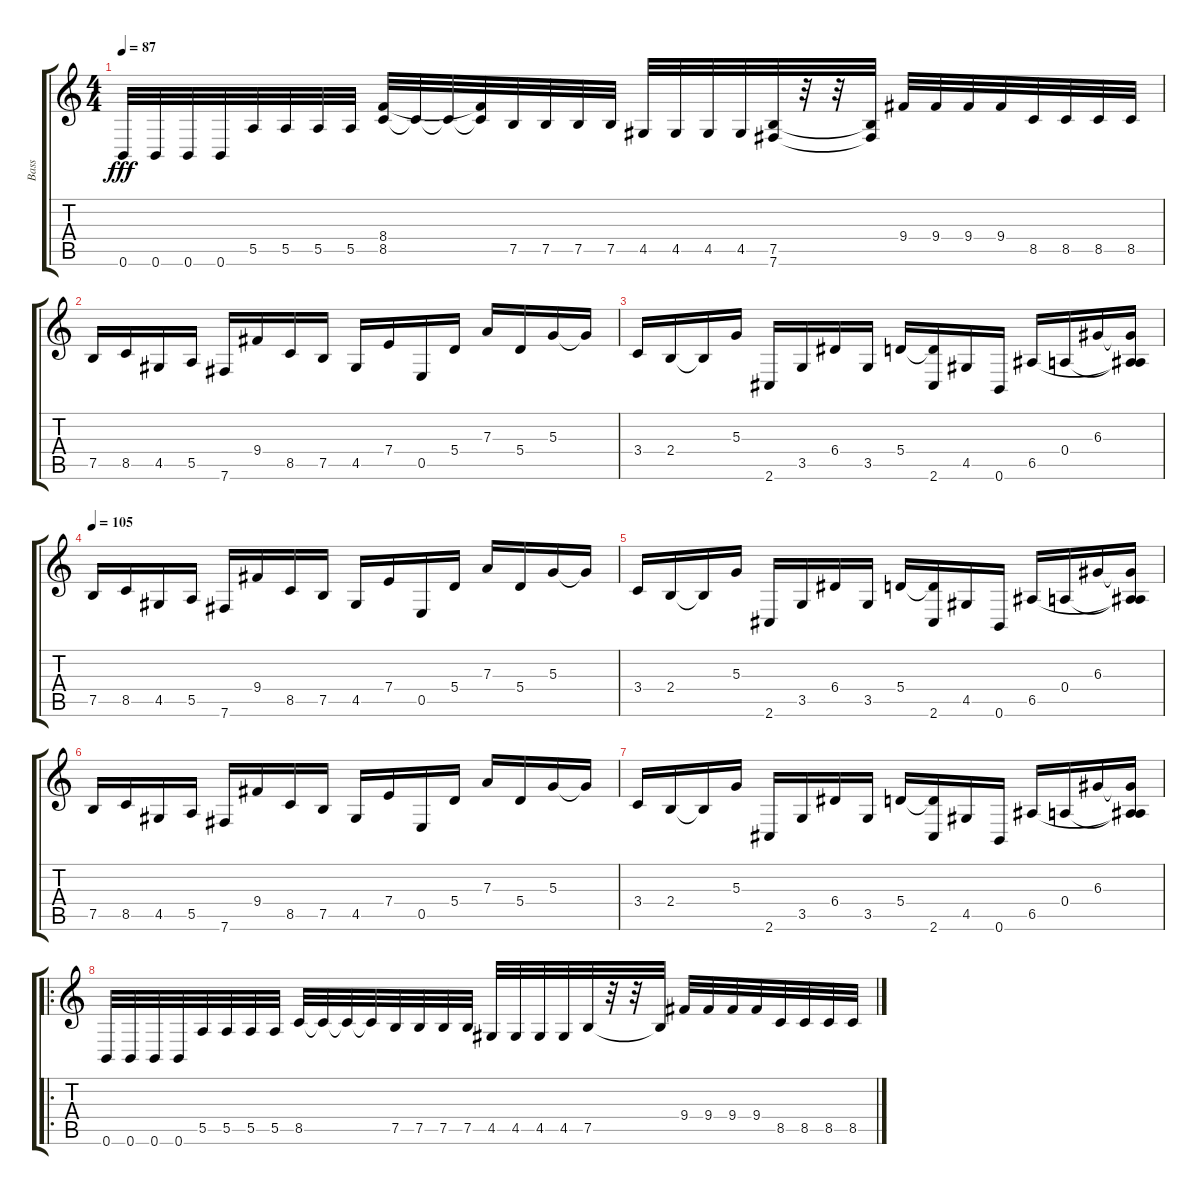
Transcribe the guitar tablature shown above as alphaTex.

\track ("Bass" "Bass") {instrument electricbasspick}
\staff {score tabs}
\tuning (B3 Gb3 D3 A2 E2 B1) {hide}
\ts (4 4)
\tempo 87
\clef g2
\ks c
0.6.32{dy fff} 0.6.32 0.6.32 0.6.32 5.5.32 5.5.32 5.5.32 5.5.32 (8.4 8.5).32 8.5{t}.32 8.5{t}.32 (8.4{t} 8.5{t}).32 7.5.32 7.5.32 7.5.32 7.5.32 4.5.32 4.5.32 4.5.32 4.5.32 (7.5 7.6).32 r.32 r.32 (7.5{t} 7.6{t}).32 9.4.32 9.4.32 9.4.32 9.4.32 8.5.32 8.5.32 8.5.32 8.5.32 |
7.5.16 8.5.16 4.5.16 5.5.16 7.6.16 9.4.16 8.5.16 7.5.16 4.5.16 7.4.16 0.5.16 5.4.16 7.3.16 5.4.16 5.3.16 5.3{t}.16 |
3.4.16 2.4.16 2.4{t}.16 5.3.16 2.6.16 3.5.16 6.4.16 3.5.16 5.4.16 (5.4{t} 2.6).16 4.5.16 0.6.16 6.5.16 0.4.16 6.3.16 (6.3{t} 0.4{t} 6.5{t}).16 |
\tempo 105
7.5.16 8.5.16 4.5.16 5.5.16 7.6.16 9.4.16 8.5.16 7.5.16 4.5.16 7.4.16 0.5.16 5.4.16 7.3.16 5.4.16 5.3.16 5.3{t}.16 |
3.4.16 2.4.16 2.4{t}.16 5.3.16 2.6.16 3.5.16 6.4.16 3.5.16 5.4.16 (5.4{t} 2.6).16 4.5.16 0.6.16 6.5.16 0.4.16 6.3.16 (6.3{t} 0.4{t} 6.5{t}).16 |
7.5.16 8.5.16 4.5.16 5.5.16 7.6.16 9.4.16 8.5.16 7.5.16 4.5.16 7.4.16 0.5.16 5.4.16 7.3.16 5.4.16 5.3.16 5.3{t}.16 |
3.4.16 2.4.16 2.4{t}.16 5.3.16 2.6.16 3.5.16 6.4.16 3.5.16 5.4.16 (5.4{t} 2.6).16 4.5.16 0.6.16 6.5.16 0.4.16 6.3.16 (6.3{t} 0.4{t} 6.5{t}).16 |
\ro
0.6.32 0.6.32 0.6.32 0.6.32 5.5.32 5.5.32 5.5.32 5.5.32 8.5.32 8.5{t}.32 8.5{t}.32 8.5{t}.32 7.5.32 7.5.32 7.5.32 7.5.32 4.5.32 4.5.32 4.5.32 4.5.32 7.5.32 r.32 r.32 7.5{t}.32 9.4.32 9.4.32 9.4.32 9.4.32 8.5.32 8.5.32 8.5.32 8.5.32
